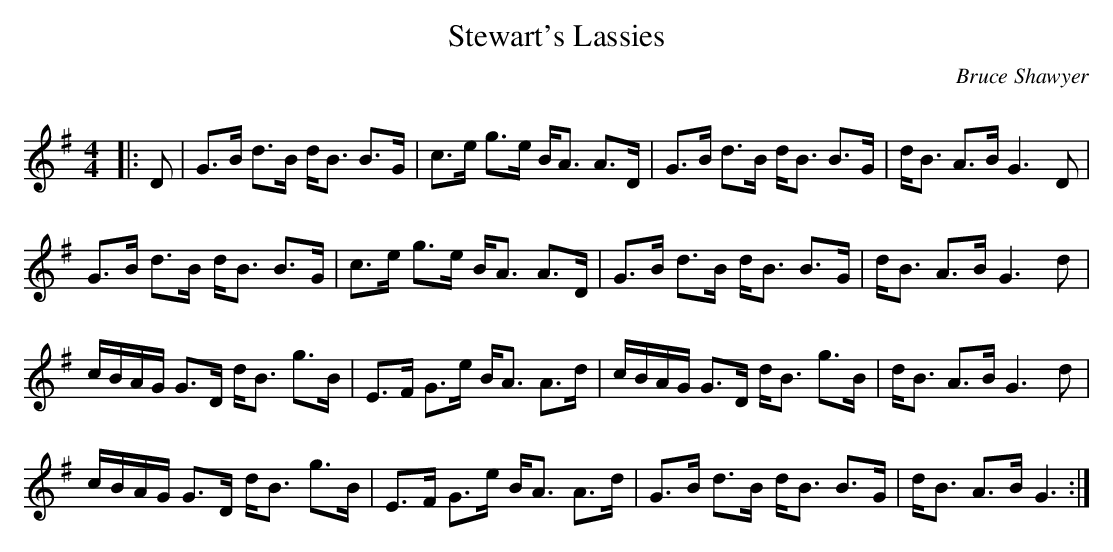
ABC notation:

X:1
T: Stewart's Lassies
C:Bruce Shawyer
Q:128
K:G
M:4/4
L:1/16
|:D2|G3B d3B dB3 B3G|c3e g3e BA3 A3D|G3B d3B dB3 B3G|dB3 A3B G6D2|
G3B d3B dB3 B3G|c3e g3e BA3 A3D|G3B d3B dB3 B3G|dB3 A3B G6d2|
cBAG G3D dB3 g3B|E3F G3e BA3 A3d|cBAG G3D dB3 g3B|dB3 A3B G6d2|
cBAG G3D dB3 g3B|E3F G3e BA3 A3d|G3B d3B dB3 B3G|dB3 A3B G6:|
